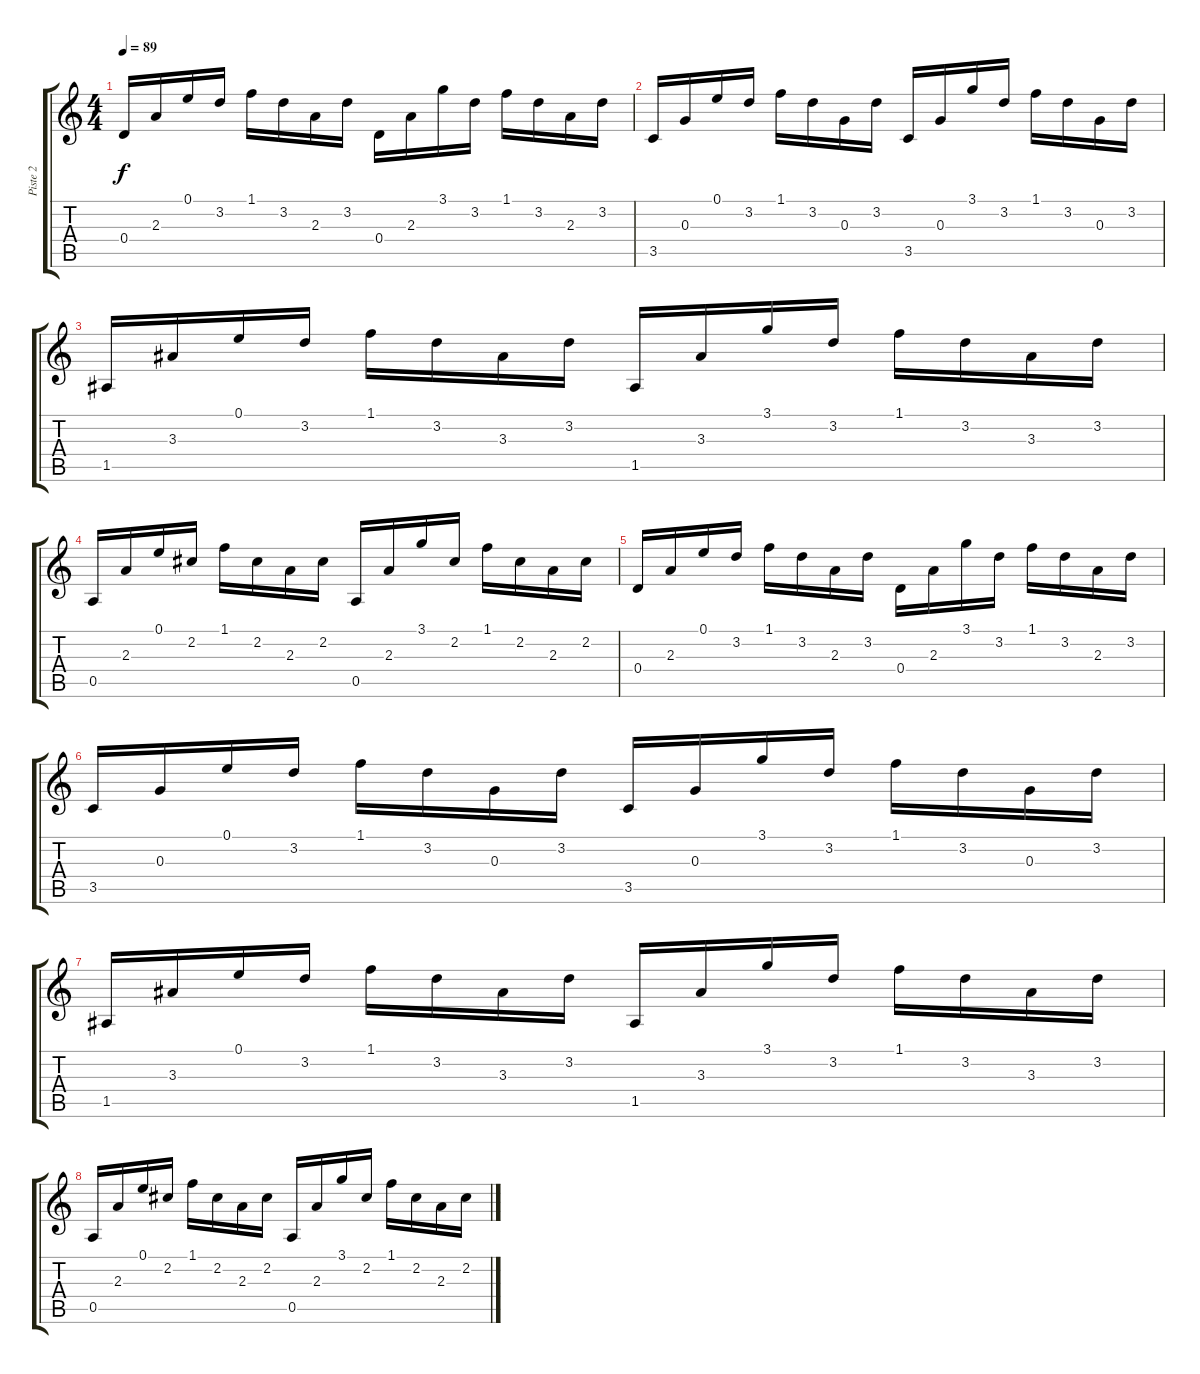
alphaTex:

\track ("Piste 2" "Piste 2") {instrument distortionguitar}
\staff {score tabs}
\tuning (E4 B3 G3 D3 A2 E2) {hide}
\ts (4 4)
\tempo 89
\clef g2
\ks c
0.4.16{dy f instrument distortionguitar} 2.3.16 0.1.16 3.2.16 1.1.16 3.2.16 2.3.16 3.2.16 0.4.16 2.3.16 3.1.16 3.2.16 1.1.16 3.2.16 2.3.16 3.2.16 |
3.5.16 0.3.16 0.1.16 3.2.16 1.1.16 3.2.16 0.3.16 3.2.16 3.5.16 0.3.16 3.1.16 3.2.16 1.1.16 3.2.16 0.3.16 3.2.16 |
1.5.16 3.3.16 0.1.16 3.2.16 1.1.16 3.2.16 3.3.16 3.2.16 1.5.16 3.3.16 3.1.16 3.2.16 1.1.16 3.2.16 3.3.16 3.2.16 |
0.5.16 2.3.16 0.1.16 2.2.16 1.1.16 2.2.16 2.3.16 2.2.16 0.5.16 2.3.16 3.1.16 2.2.16 1.1.16 2.2.16 2.3.16 2.2.16 |
0.4.16 2.3.16 0.1.16 3.2.16 1.1.16 3.2.16 2.3.16 3.2.16 0.4.16 2.3.16 3.1.16 3.2.16 1.1.16 3.2.16 2.3.16 3.2.16 |
3.5.16 0.3.16 0.1.16 3.2.16 1.1.16 3.2.16 0.3.16 3.2.16 3.5.16 0.3.16 3.1.16 3.2.16 1.1.16 3.2.16 0.3.16 3.2.16 |
1.5.16 3.3.16 0.1.16 3.2.16 1.1.16 3.2.16 3.3.16 3.2.16 1.5.16 3.3.16 3.1.16 3.2.16 1.1.16 3.2.16 3.3.16 3.2.16 |
0.5.16 2.3.16 0.1.16 2.2.16 1.1.16 2.2.16 2.3.16 2.2.16 0.5.16 2.3.16 3.1.16 2.2.16 1.1.16 2.2.16 2.3.16 2.2.16
